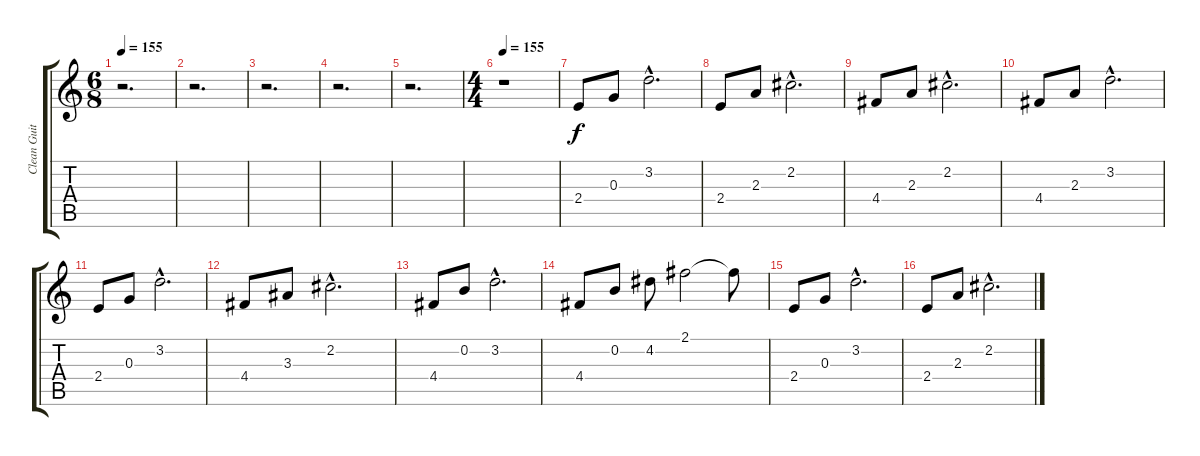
\track ("Clean Guitar" "Clean Guit") {instrument electricguitarclean}
\staff {score tabs}
\tuning (E4 B3 G3 D3 A2 E2) {hide}
\ts (6 8)
\tempo 155
\tempo 50
\tempo 155
\clef g2
\ks c
r.2{d dy f instrument electricguitarclean} |
r.2{d} |
r.2{d} |
r.2{d} |
r.2{d} |
\ts (4 4)
\tempo 155
r.1 |
2.4.8 0.3.8 3.2{hac}.2{d} |
2.4.8 2.3.8 2.2{hac}.2{d} |
4.4.8 2.3.8 2.2{hac}.2{d} |
4.4.8 2.3.8 3.2{hac}.2{d} |
2.4.8 0.3.8 3.2{hac}.2{d} |
4.4.8 3.3.8 2.2{hac}.2{d} |
4.4.8 0.2.8 3.2{hac}.2{d} |
4.4.8 0.2.8 4.2.8 2.1.2 2.1{t}.8 |
2.4.8 0.3.8 3.2{hac}.2{d} |
2.4.8 2.3.8 2.2{hac}.2{d}
